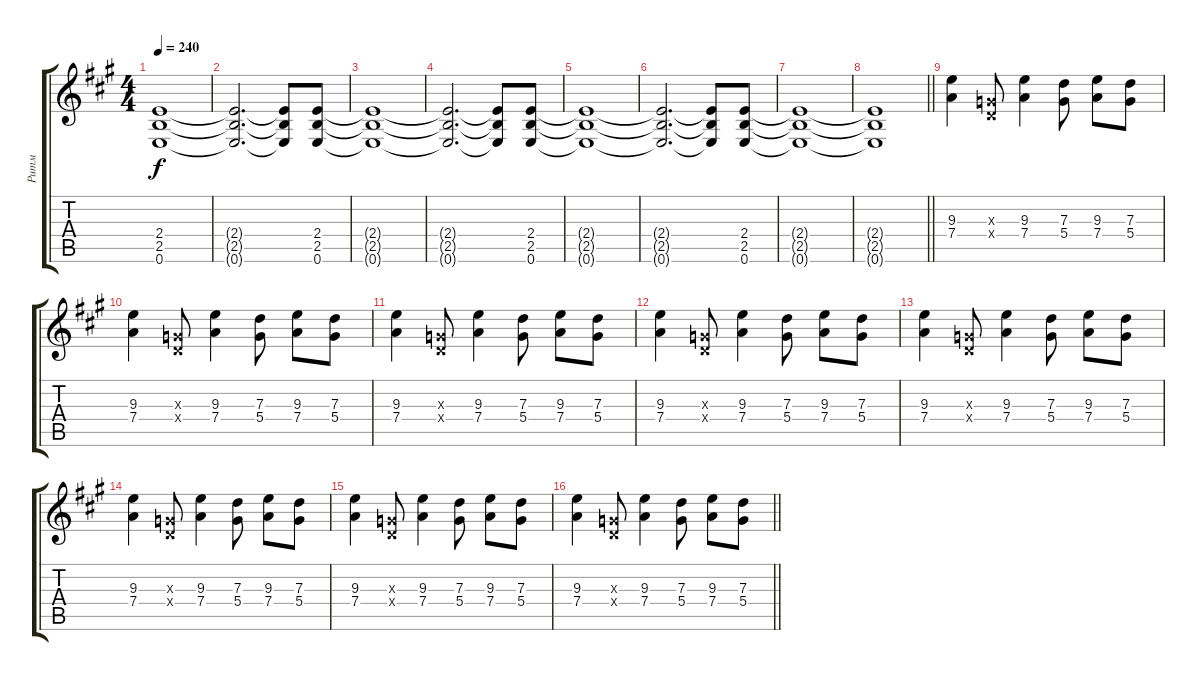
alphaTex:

\track ("Ритм" "Ритм") {instrument distortionguitar}
\staff {score tabs}
\tuning (E4 B3 G3 D3 A2 E2) {hide}
\ts (4 4)
\tempo 240
\clef g2
\ks a
(2.4 2.5 0.6).1{dy f} |
(2.4{t} 2.5{t} 0.6{t}).2{d} (2.4{t} 2.5{t} 0.6{t}).8 (2.4 2.5 0.6).8 |
(2.4{t} 2.5{t} 0.6{t}).1 |
(2.4{t} 2.5{t} 0.6{t}).2{d} (2.4{t} 2.5{t} 0.6{t}).8 (2.4 2.5 0.6).8 |
(2.4{t} 2.5{t} 0.6{t}).1 |
(2.4{t} 2.5{t} 0.6{t}).2{d} (2.4{t} 2.5{t} 0.6{t}).8 (2.4 2.5 0.6).8 |
(2.4{t} 2.5{t} 0.6{t}).1 |
\barLineRight lightlight
(2.4{t} 2.5{t} 0.6{t}).1 |
(9.3 7.4).4 (0.3{x} 0.4{x}).8 (9.3 7.4).4 (7.3 5.4).8 (9.3 7.4).8 (7.3 5.4).8 |
(9.3 7.4).4 (0.3{x} 0.4{x}).8 (9.3 7.4).4 (7.3 5.4).8 (9.3 7.4).8 (7.3 5.4).8 |
(9.3 7.4).4 (0.3{x} 0.4{x}).8 (9.3 7.4).4 (7.3 5.4).8 (9.3 7.4).8 (7.3 5.4).8 |
(9.3 7.4).4 (0.3{x} 0.4{x}).8 (9.3 7.4).4 (7.3 5.4).8 (9.3 7.4).8 (7.3 5.4).8 |
(9.3 7.4).4 (0.3{x} 0.4{x}).8 (9.3 7.4).4 (7.3 5.4).8 (9.3 7.4).8 (7.3 5.4).8 |
(9.3 7.4).4 (0.3{x} 0.4{x}).8 (9.3 7.4).4 (7.3 5.4).8 (9.3 7.4).8 (7.3 5.4).8 |
(9.3 7.4).4 (0.3{x} 0.4{x}).8 (9.3 7.4).4 (7.3 5.4).8 (9.3 7.4).8 (7.3 5.4).8 |
\barLineRight lightlight
(9.3 7.4).4 (0.3{x} 0.4{x}).8 (9.3 7.4).4 (7.3 5.4).8 (9.3 7.4).8 (7.3 5.4).8
